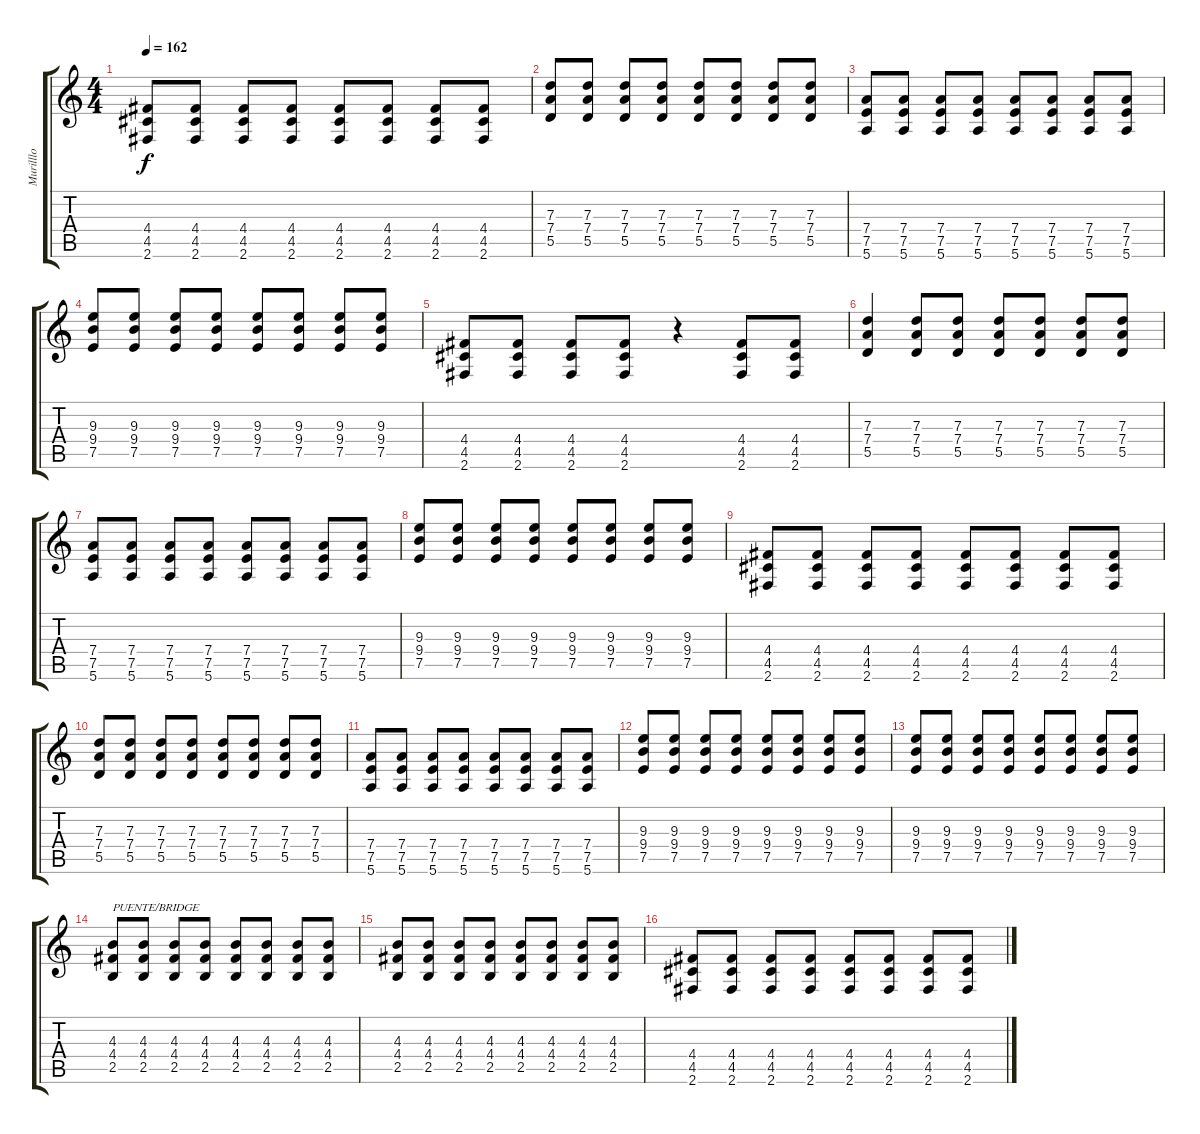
\track ("Murilllo" "Murilllo") {instrument electricguitarjazz}
\staff {score tabs}
\tuning (E4 B3 G3 D3 A2 E2) {hide}
\ts (4 4)
\tempo 162
\clef g2
\ks c
(4.4 4.5 2.6).8{dy f} (4.4 4.5 2.6).8 (4.4 4.5 2.6).8 (4.4 4.5 2.6).8 (4.4 4.5 2.6).8 (4.4 4.5 2.6).8 (4.4 4.5 2.6).8 (4.4 4.5 2.6).8 |
(7.3 7.4 5.5).8 (7.3 7.4 5.5).8 (7.3 7.4 5.5).8 (7.3 7.4 5.5).8 (7.3 7.4 5.5).8 (7.3 7.4 5.5).8 (7.3 7.4 5.5).8 (7.3 7.4 5.5).8 |
(7.4 7.5 5.6).8 (7.4 7.5 5.6).8 (7.4 7.5 5.6).8 (7.4 7.5 5.6).8 (7.4 7.5 5.6).8 (7.4 7.5 5.6).8 (7.4 7.5 5.6).8 (7.4 7.5 5.6).8 |
(9.3 9.4 7.5).8 (9.3 9.4 7.5).8 (9.3 9.4 7.5).8 (9.3 9.4 7.5).8 (9.3 9.4 7.5).8 (9.3 9.4 7.5).8 (9.3 9.4 7.5).8 (9.3 9.4 7.5).8 |
(4.4 4.5 2.6).8 (4.4 4.5 2.6).8 (4.4 4.5 2.6).8 (4.4 4.5 2.6).8 r.4 (4.4 4.5 2.6).8 (4.4 4.5 2.6).8 |
(7.3 7.4 5.5).4 (7.3 7.4 5.5).8 (7.3 7.4 5.5).8 (7.3 7.4 5.5).8 (7.3 7.4 5.5).8 (7.3 7.4 5.5).8 (7.3 7.4 5.5).8 |
(7.4 7.5 5.6).8 (7.4 7.5 5.6).8 (7.4 7.5 5.6).8 (7.4 7.5 5.6).8 (7.4 7.5 5.6).8 (7.4 7.5 5.6).8 (7.4 7.5 5.6).8 (7.4 7.5 5.6).8 |
(9.3 9.4 7.5).8 (9.3 9.4 7.5).8 (9.3 9.4 7.5).8 (9.3 9.4 7.5).8 (9.3 9.4 7.5).8 (9.3 9.4 7.5).8 (9.3 9.4 7.5).8 (9.3 9.4 7.5).8 |
(4.4 4.5 2.6).8 (4.4 4.5 2.6).8 (4.4 4.5 2.6).8 (4.4 4.5 2.6).8 (4.4 4.5 2.6).8 (4.4 4.5 2.6).8 (4.4 4.5 2.6).8 (4.4 4.5 2.6).8 |
(7.3 7.4 5.5).8 (7.3 7.4 5.5).8 (7.3 7.4 5.5).8 (7.3 7.4 5.5).8 (7.3 7.4 5.5).8 (7.3 7.4 5.5).8 (7.3 7.4 5.5).8 (7.3 7.4 5.5).8 |
(7.4 7.5 5.6).8 (7.4 7.5 5.6).8 (7.4 7.5 5.6).8 (7.4 7.5 5.6).8 (7.4 7.5 5.6).8 (7.4 7.5 5.6).8 (7.4 7.5 5.6).8 (7.4 7.5 5.6).8 |
(9.3 9.4 7.5).8 (9.3 9.4 7.5).8 (9.3 9.4 7.5).8 (9.3 9.4 7.5).8 (9.3 9.4 7.5).8 (9.3 9.4 7.5).8 (9.3 9.4 7.5).8 (9.3 9.4 7.5).8 |
(9.3 9.4 7.5).8 (9.3 9.4 7.5).8 (9.3 9.4 7.5).8 (9.3 9.4 7.5).8 (9.3 9.4 7.5).8 (9.3 9.4 7.5).8 (9.3 9.4 7.5).8 (9.3 9.4 7.5).8 |
(4.3 4.4 2.5).8{txt "PUENTE/BRIDGE"} (4.3 4.4 2.5).8 (4.3 4.4 2.5).8 (4.3 4.4 2.5).8 (4.3 4.4 2.5).8 (4.3 4.4 2.5).8 (4.3 4.4 2.5).8 (4.3 4.4 2.5).8 |
(4.3 4.4 2.5).8 (4.3 4.4 2.5).8 (4.3 4.4 2.5).8 (4.3 4.4 2.5).8 (4.3 4.4 2.5).8 (4.3 4.4 2.5).8 (4.3 4.4 2.5).8 (4.3 4.4 2.5).8 |
(4.4 4.5 2.6).8 (4.4 4.5 2.6).8 (4.4 4.5 2.6).8 (4.4 4.5 2.6).8 (4.4 4.5 2.6).8 (4.4 4.5 2.6).8 (4.4 4.5 2.6).8 (4.4 4.5 2.6).8
